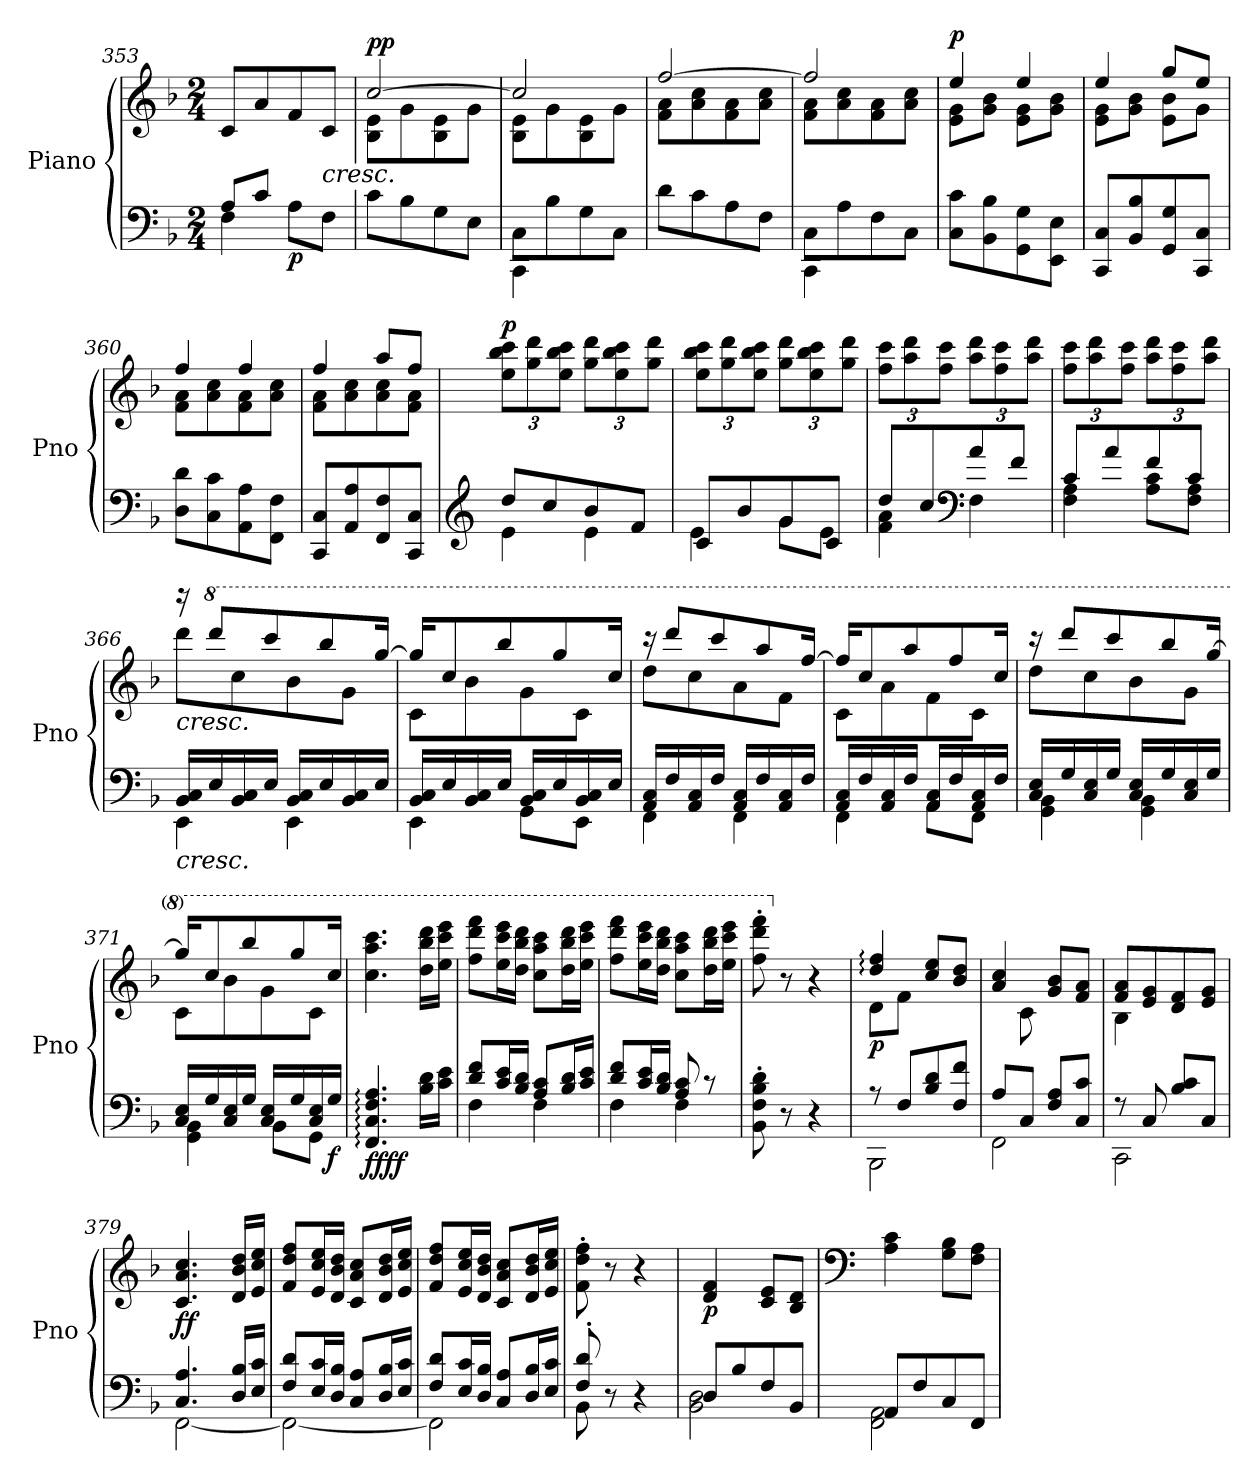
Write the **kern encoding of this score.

**kern	**kern	**dynam
*part1	*part1	*part1
*staff2	*staff1	*staff1/2
*I"Piano	*	*
*I'Pno	*	*
*clefF4	*clefG2	*
*k[b-]	*k[b-]	*
*M2/4	*M2/4	*
=353	=353	=353
*^	*	*
8A/L	4F\	8c/L	.
8c/J	.	8a/	.
!	!	!	!LO:DY:b=2
4ryy	8A\L	8f/	p
!	!LO:TX:a:i:t=cresc.	!	!
.	8F\J	8c/J	.
=354	=354	=354	=354
*	*	*^	*
!	!	!	!	!LO:DY:a
*v	*v	*	*	*
8c\L	[2cc/	8B-\ 8e\L	pp
8B-\	.	8g\	.
8G\	.	8B-\ 8e\	.
8E\J	.	8g\J	.
=355	=355	=355	=355
*^	*	*	*
8C\L	4CC\	2cc/]	8B-\ 8e\L	.
8B-\	.	.	8g\	.
8G\	4ryy	.	8B-\ 8e\	.
8C\J	.	.	8g\J	.
*v	*v	*	*	*
=356	=356	=356	=356
8d\L	[2ff/	8f\ 8a\L	.
8c\	.	8a\ 8cc\	.
8A\	.	8f\ 8a\	.
8F\J	.	8a\ 8cc\J	.
=357	=357	=357	=357
*^	*	*	*
8C\L	4CC\	2ff/]	8f\ 8a\L	.
8A\	.	.	8a\ 8cc\	.
8F\	4ryy	.	8f\ 8a\	.
8C\J	.	.	8a\ 8cc\J	.
*v	*v	*	*	*
=358	=358	=358	=358
!	!	!	!LO:DY:a
8C\ 8c\L	4ee/	8e\ 8g\L	p
8BB-\ 8B-\	.	8g\ 8b-\J	.
8GG\ 8G\	4ee/	8e\ 8g\L	.
8EE\ 8E\J	.	8g\ 8b-\J	.
=359	=359	=359	=359
8CC/ 8C/L	4ee/	8e\ 8g\L	.
8BB-/ 8B-/	.	8g\ 8b-\J	.
8GG/ 8G/	8gg/L	8e\ 8b-\L	.
8CC/ 8C/J	8ee/J	8g\J	.
!!LO:LB:g=z	!!
=360	=360	=360	=360
8D\ 8d\L	4ff/	8f\ 8a\L	.
8C\ 8c\	.	8a\ 8cc\	.
8AA\ 8A\	4ff/	8f\ 8a\	.
8FF\ 8F\J	.	8a\ 8cc\J	.
=361	=361	=361	=361
8CC/ 8C/L	4ff/	8f\ 8a\L	.
8AA/ 8A/	.	8a\ 8cc\	.
8FF/ 8F/	8aa/L	8a\ 8cc\	.
8CC/ 8C/J	8ff/J	8f\ 8a\J	.
*	*v	*v	*
=362	=362	=362
*clefG2	*	*
*^	*	*
*	*	*Xbrackettup	*
*	*	*^	*
!	!	!	!	!LO:DY:a
*	*	*v	*v	*
8dd/L	4e\	12ee\ 12bb-\ 12ccc\L	p
.	.	12gg\ 12ddd\	.
8cc/	.	.	.
.	.	12ee\ 12bb-\ 12ccc\J	.
8b-/	4e\	12gg\ 12ddd\L	.
.	.	12ee\ 12bb-\ 12ccc\	.
8f/J	.	.	.
.	.	12gg\ 12ddd\J	.
=363	=363	=363	=363
8c/L	4e\	12ee\ 12bb-\ 12ccc\L	.
.	.	12gg\ 12ddd\	.
8b-/	.	.	.
.	.	12ee\ 12bb-\ 12ccc\J	.
8g/	8g\L	12gg\ 12ddd\L	.
.	.	12ee\ 12bb-\ 12ccc\	.
8c/J	8e\J	.	.
.	.	12gg\ 12ddd\J	.
=364	=364	=364	=364
!	!	!	!LO:DY:b=2
!	!	!	!LO:DY:n=1:a
8dd/L	4f\ 4a\	12ff\ 12ccc\L	f mp
.	.	12aa\ 12ddd\	.
8cc/	.	.	.
.	.	12ff\ 12ccc\J	.
*clefF4	*	*	*
8a/	4F\	12aa\ 12ddd\L	.
.	.	12ff\ 12ccc\	.
8f/J	.	.	.
.	.	12aa\ 12ddd\J	.
=365	=365	=365	=365
8c/L	4F\ 4A\	12ff\ 12ccc\L	.
.	.	12aa\ 12ddd\	.
8a/	.	.	.
.	.	12ff\ 12ccc\J	.
8f/	8A\ 8c\L	12aa\ 12ddd\L	.
.	.	12ff\ 12ccc\	.
8c/J	8F\ 8A\J	.	.
.	.	12aa\ 12ddd\J	.
!!LO:LB:g=z
=366	=366	=366	=366
*	*	*^	*
!	!	!LO:TX:b:i:t=cresc.	!	!
!LO:TX:b:i:t=cresc.	!	!	!	!
!	!	!	!	!LO:DY:b=2
!	!	!	!	!LO:DY:n=1:a
16BB-/ 16C/LL	4EE\	16r	8ddd\L	mp mf
*	*	*8va	*	*
16E/	.	8dddd/L	.	.
16BB-/ 16C/	.	.	8ccc\	.
16E/JJ	.	8cccc/	.	.
16BB-/ 16C/LL	4EE\	.	8bb-\	.
16E/	.	8bbb-/	.	.
16BB-/ 16C/	.	.	8gg\J	.
16E/JJ	.	[16ggg/Jk	.	.
=367	=367	=367	=367	=367
16BB-/ 16C/LL	4EE\	16ggg/KL]	8cc\L	.
16E/	.	8ccc/	.	.
16BB-/ 16C/	.	.	8bb-\	.
16E/JJ	.	8bbb-/	.	.
16BB-/ 16C/LL	8GG\L	.	8gg\	.
16E/	.	8ggg/	.	.
16BB-/ 16C/	8EE\J	.	8cc\J	.
16E/JJ	.	16ccc/Jk	.	.
=368	=368	=368	=368	=368
16AA/ 16C/LL	4FF\	16r	8ddd\L	.
16F/	.	8dddd/L	.	.
16AA/ 16C/	.	.	8ccc\	.
16F/JJ	.	8cccc/	.	.
16AA/ 16C/LL	4FF\	.	8aa\	.
16F/	.	8aaa/	.	.
16AA/ 16C/	.	.	8ff\J	.
16F/JJ	.	[16fff/Jk	.	.
=369	=369	=369	=369	=369
16AA/ 16C/LL	4FF\	16fff/KL]	8cc\L	.
16F/	.	8ccc/	.	.
16AA/ 16C/	.	.	8aa\	.
16F/JJ	.	8aaa/	.	.
16AA/ 16C/LL	8AA\L	.	8ff\	.
16F/	.	8fff/	.	.
16AA/ 16C/	8FF\J	.	8cc\J	.
16F/JJ	.	16ccc/Jk	.	.
!!LO:LB:g=z	!!
=370	=370	=370	=370	=370
16C/ 16E/LL	4GG\ 4BB-\	16r	8ddd\L	.
16G/	.	8dddd/L	.	.
16C/ 16E/	.	.	8ccc\	.
16G/JJ	.	8cccc/	.	.
16C/ 16E/LL	4GG\ 4BB-\	.	8bb-\	.
16G/	.	8bbb-/	.	.
16C/ 16E/	.	.	8gg\J	.
16G/JJ	.	[16ggg/Jk	.	.
=371	=371	=371	=371	=371
16C/ 16E/LL	4GG\ 4BB-\	16ggg/KL]	8cc\L	.
16G/	.	8ccc/	.	.
16C/ 16E/	.	.	8bb-\	.
16G/JJ	.	8bbb-/	.	.
16C/ 16E/LL	8BB-\L	.	8gg\	.
16G/	.	8ggg/	.	.
16C/ 16E/	8GG\J	.	8cc\J	.
!	!	!	!	!LO:DY:b=2
16G/JJ	.	16ccc/Jk	.	f
*v	*v	*	*	*
*	*v	*v	*
=372	=372	=372
!	!	!LO:DY:b=2
!	!	!LO:DY:n=1:b
4.FF/: 4.C/: 4.F/: 4.A/:	4.ccc\ 4.aaa\ 4.cccc\	ff ff
16B-\ 16d\LL	16ddd\ 16bbb-\ 16dddd\LL	.
16c\ 16e\JJ	16eee\ 16cccc\ 16eeee\JJ	.
=373	=373	=373
*^	*	*
8d/ 8f/L	4F\	8fff\ 8dddd\ 8ffff\L	.
16c/ 16e/L	.	16eee\ 16cccc\ 16eeee\L	.
16B-/ 16d/JJ	.	16ddd\ 16bbb-\ 16dddd\JJ	.
8A/ 8c/L	4F\	8ccc\ 8aaa\ 8cccc\L	.
16B-/ 16d/L	.	16ddd\ 16bbb-\ 16dddd\L	.
16c/ 16e/JJ	.	16eee\ 16cccc\ 16eeee\JJ	.
=374	=374	=374	=374
8d/ 8f/L	4F\	8fff\ 8dddd\ 8ffff\L	.
16c/ 16e/L	.	16eee\ 16cccc\ 16eeee\L	.
16B-/ 16d/JJ	.	16ddd\ 16bbb-\ 16dddd\JJ	.
8A/ 8c/	4F\	8ccc\ 8aaa\ 8cccc\L	.
8r	.	16ddd\ 16bbb-\ 16dddd\L	.
.	.	16eee\ 16cccc\ 16eeee\JJ	.
*v	*v	*	*
=375	=375	=375
8BB-\' 8F\' 8B-\' 8d\'	8fff\' 8dddd\' 8ffff\'	.
*	*X8va	*
8r	8r	.
4r	4r	.
!!LO:LB:g=z
=376	=376	=376
*^	*^	*
!	!	!	!	!LO:DY:b
8r	2BBB-\	4dd/: 4ff/:	8d\L	p
8F/L	.	.	8f\J	.
8B-/ 8d/	.	8cc/ 8ee/L	4ryy	.
8F/ 8f/J	.	8b-/ 8dd/J	.	.
=377	=377	=377	=377	=377
8A/L	2FF\	4a/ 4cc/	8ryy	.
8C/J	.	.	8c\	.
8F/ 8A/L	.	8g/ 8b-/L	4ryy	.
8C/ 8c/J	.	8f/ 8a/J	.	.
=378	=378	=378	=378	=378
8r	2CC\	8f/ 8a/L	4B-\	.
8C/	.	8e/ 8g/	.	.
8B-/ 8c/L	.	8d/ 8f/	4ryy	.
8C/J	.	8e/ 8g/J	.	.
*	*	*v	*v	*
=379	=379	=379	=379
!	!	!	!LO:DY:b
4.C/ 4.A/	[2FF\	4.c/ 4.a/ 4.cc/	ff
16D/ 16B-/LL	.	16d/ 16b-/ 16dd/LL	.
16E/ 16c/JJ	.	16e/ 16cc/ 16ee/JJ	.
=380	=380	=380	=380
8F/ 8d/L	2FF\_	8f/ 8dd/ 8ff/L	.
16E/ 16c/L	.	16e/ 16cc/ 16ee/L	.
16D/ 16B-/JJ	.	16d/ 16b-/ 16dd/JJ	.
8C/ 8A/L	.	8c/ 8a/ 8cc/L	.
16D/ 16B-/L	.	16d/ 16b-/ 16dd/L	.
16E/ 16c/JJ	.	16e/ 16cc/ 16ee/JJ	.
=381	=381	=381	=381
8F/ 8d/L	2FF\]	8f/ 8dd/ 8ff/L	.
16E/ 16c/L	.	16e/ 16cc/ 16ee/L	.
16D/ 16B-/JJ	.	16d/ 16b-/ 16dd/JJ	.
8C/ 8A/L	.	8c/ 8a/ 8cc/L	.
16D/ 16B-/L	.	16d/ 16b-/ 16dd/L	.
16E/ 16c/JJ	.	16e/ 16cc/ 16ee/JJ	.
=382	=382	=382	=382
8F/' 8d/'	8BB-\	8f\' 8dd\' 8ff\'	.
8r	8ryy	8r	.
4r	4ryy	4r	.
=383	=383	=383	=383
!	!	!	!LO:DY:b
8D/L	2BB-\ 2D\	4d/ 4f/	p
8B-/	.	.	.
8F/	.	8c/ 8e/L	.
8BB-/J	.	8B-/ 8d/J	.
!!LO:PB:g=z
=384	=384	=384	=384
*	*	*clefF4	*
8AA/L	2FF\ 2AA\	4A\ 4c\	.
8F/	.	.	.
8C/	.	8G\ 8B-\L	.
8FF/J	.	8F\ 8A\J	.
*v	*v	*	*
=	=	=
*-	*-	*-
